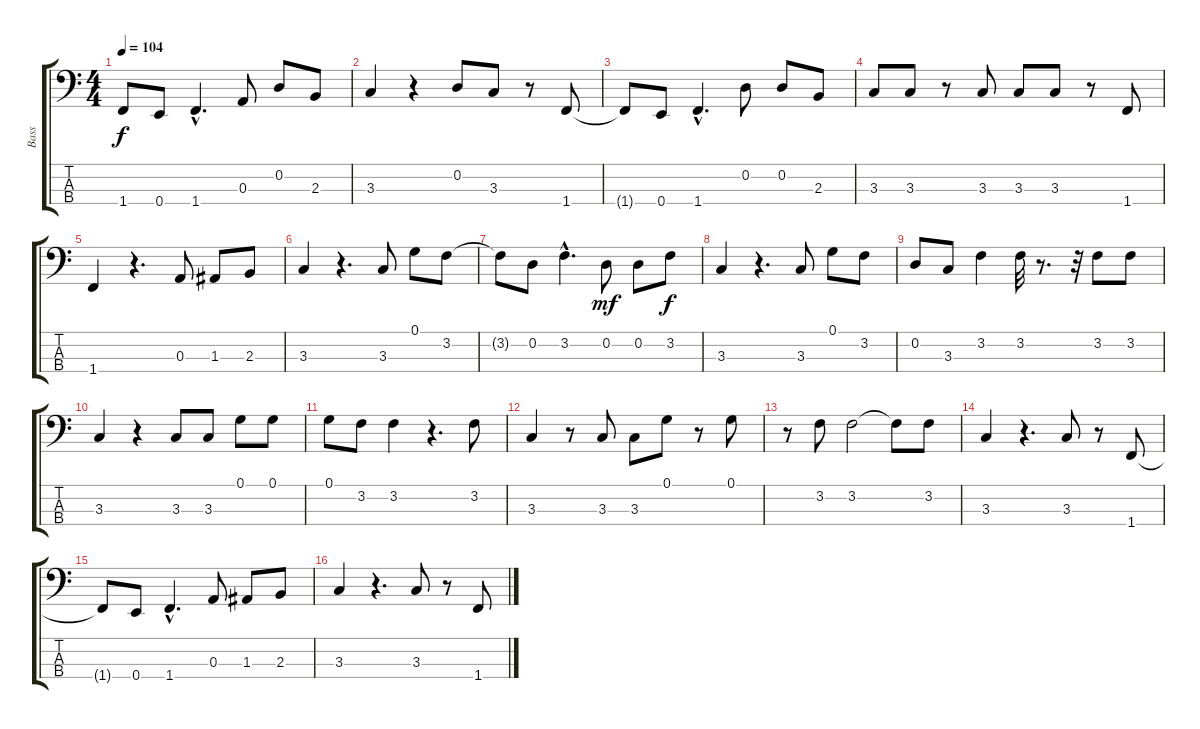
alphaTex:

\track ("Bass" "Bass") {instrument acousticbass}
\staff {score tabs}
\tuning (G2 D2 A1 E1) {hide}
\ts (4 4)
\tempo 104
\clef f4
\ks c
1.4{t}.8{dy f} 0.4.8 1.4{hac}.4{d} 0.3.8 0.2.8 2.3.8 |
3.3.4 r.4 0.2.8 3.3.8 r.8 1.4.8 |
1.4{t}.8 0.4.8 1.4{hac}.4{d} 0.2.8 0.2.8 2.3.8 |
3.3.8 3.3.8 r.8 3.3.8 3.3.8 3.3.8 r.8 1.4.8 |
1.4.4 r.4{d} 0.3.8 1.3.8 2.3.8 |
3.3.4 r.4{d} 3.3.8 0.1.8 3.2.8 |
3.2{t}.8 0.2.8 3.2{hac}.4{d} 0.2.8{dy mf} 0.2.8 3.2.8{dy f} |
3.3.4 r.4{d} 3.3.8 0.1.8 3.2.8 |
0.2.8 3.3.8 3.2.4 3.2.32 r.8{d} r.32 3.2.8 3.2.8 |
3.3.4 r.4 3.3.8 3.3.8 0.1.8 0.1.8 |
0.1.8 3.2.8 3.2.4 r.4{d} 3.2.8 |
3.3.4 r.8 3.3.8 3.3.8 0.1.8 r.8 0.1.8 |
r.8 3.2.8 3.2.2 3.2{t}.8 3.2.8 |
3.3.4{volume 11} r.4{d} 3.3.8{volume 10} r.8 1.4.8{volume 10} |
1.4{t}.8 0.4.8{volume 10} 1.4{hac}.4{d volume 9} 0.3.8{volume 9} 1.3.8{volume 9} 2.3.8{volume 9} |
3.3.4{volume 8} r.4{d} 3.3.8{volume 8} r.8 1.4.8{volume 8}
